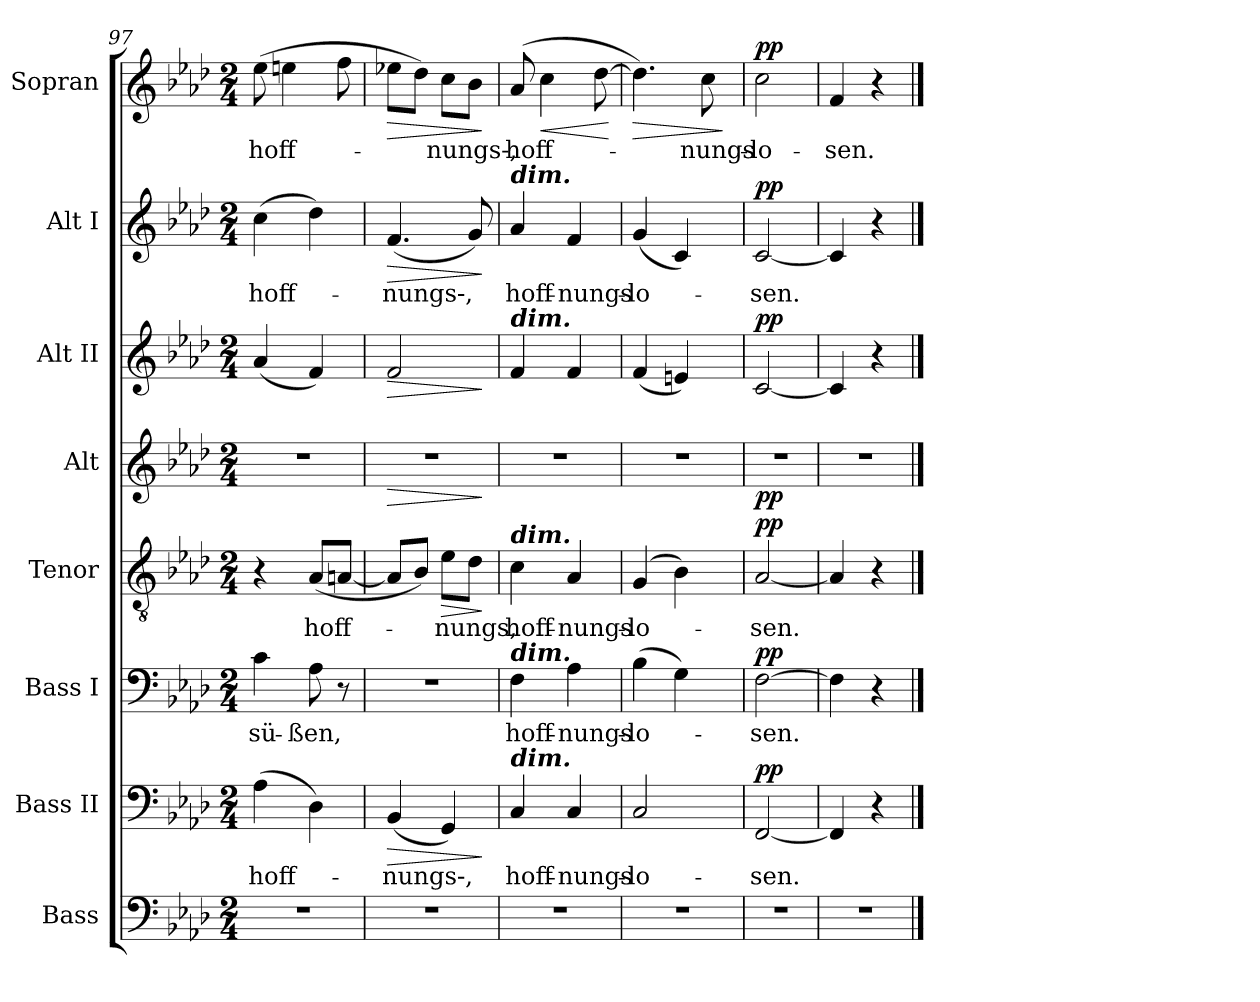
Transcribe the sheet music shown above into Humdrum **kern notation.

**kern	**kern	**text	**dynam	**kern	**text	**dynam	**kern	**text	**dynam	**kern	**dynam	**kern	**dynam	**kern	**text	**dynam	**kern	**text	**dynam
*part8	*part7	*part7	*part7	*part6	*part6	*part6	*part5	*part5	*part5	*part4	*part4	*part3	*part3	*part2	*part2	*part2	*part1	*part1	*part1
*staff8	*staff7	*staff7	*staff7	*staff6	*staff6	*staff6	*staff5	*staff5	*staff5	*staff4	*staff4	*staff3	*staff3	*staff2	*staff2	*staff2	*staff1	*staff1	*staff1
*I"Bass	*I"Bass II	*	*	*I"Bass I	*	*	*I"Tenor	*	*	*I"Alt	*	*I"Alt II	*	*I"Alt I	*	*	*I"Sopran	*	*
*clefF4	*clefF4	*	*	*clefF4	*	*	*clefGv2	*	*	*clefG2	*	*clefG2	*	*clefG2	*	*	*clefG2	*	*
*k[b-e-a-d-]	*k[b-e-a-d-]	*	*	*k[b-e-a-d-]	*	*	*k[b-e-a-d-]	*	*	*k[b-e-a-d-]	*	*k[b-e-a-d-]	*	*k[b-e-a-d-]	*	*	*k[b-e-a-d-]	*	*
*M2/4	*M2/4	*	*	*M2/4	*	*	*M2/4	*	*	*M2/4	*	*M2/4	*	*M2/4	*	*	*M2/4	*	*
=97	=97	=97	=97	=97	=97	=97	=97	=97	=97	=97	=97	=97	=97	=97	=97	=97	=97	=97	=97
2r	(4A-\	hoff-	.	4c\	sü-	.	4r	.	.	2r	.	(4a-/	.	(4cc\	hoff-	.	(8ee-\	hoff-	.
.	.	.	.	.	.	.	.	.	.	.	.	.	.	.	.	.	4een\	.	.
.	4D-\)	.	.	8A-\	-ßen,	.	(8A-/L	hoff-	.	.	.	4f/)	.	4dd-\)	.	.	.	.	.
.	.	.	.	8r	.	.	[8An/J	.	.	.	.	.	.	.	.	.	8ff\	.	.
=98	=98	=98	=98	=98	=98	=98	=98	=98	=98	=98	=98	=98	=98	=98	=98	=98	=98	=98	=98
!	!	!	!LO:HP:b	!	!	!	!	!	!	!	!LO:HP:b	!	!LO:HP:b	!	!	!LO:HP:b	!	!	!LO:HP:b
2r	(4BB-/	-nungs-,	>	2r	.	.	8A/L]	.	.	2r	>	2f/	>	(4.f/	-nungs-,	>	8ee-X\L	.	>
.	.	.	.	.	.	.	8B-/J)	.	.	.	.	.	.	.	.	.	8dd-\J)	.	.
!	!	!	!	!	!	!	!	!	!LO:HP:b	!	!	!	!	!	!	!	!	!	!
.	4GG/)	.	.	.	.	.	8e-\L	-nungs,	>	.	.	.	.	.	.	.	8cc\L	-nungs-,	.
.	.	.	.	.	.	.	8d-\J	.	.	.	.	.	.	8g/)	.	.	8b-\J	.	.
.	.	.	]	.	.	.	.	.	]	.	]	.	]	.	.	]	.	.	]
=99	=99	=99	=99	=99	=99	=99	=99	=99	=99	=99	=99	=99	=99	=99	=99	=99	=99	=99	=99
!	!	!	!	!	!	!	!	!	!	!	!	!	!	!LO:TX:a:Bi:t=dim.	!	!	!	!	!
!	!	!	!	!	!	!	!	!	!	!	!	!LO:TX:a:Bi:t=dim.	!	!	!	!	!	!	!
!	!	!	!	!	!	!	!LO:TX:a:Bi:t=dim.	!	!	!	!	!	!	!	!	!	!	!	!
!	!	!	!	!LO:TX:a:Bi:t=dim.	!	!	!	!	!	!	!	!	!	!	!	!	!	!	!
!	!LO:TX:a:Bi:t=dim.	!	!	!	!	!	!	!	!	!	!	!	!	!	!	!	!	!	!
2r	4C/	hoff-	.	4F\	hoff-	.	4c\	hoff-	.	2r	.	4f/	.	4a-/	hoff-	.	(8a-/	hoff-	.
!	!	!	!	!	!	!	!	!	!	!	!	!	!	!	!	!	!	!	!LO:HP:b
.	.	.	.	.	.	.	.	.	.	.	.	.	.	.	.	.	4cc\	.	<
.	4C/	-nungs-	.	4A-\	-nungs-	.	4A-/	-nungs-	.	.	.	4f/	.	4f/	-nungs-	.	.	.	.
.	.	.	.	.	.	.	.	.	.	.	.	.	.	.	.	.	[8dd-\	.	.
.	.	.	.	.	.	.	.	.	.	.	.	.	.	.	.	.	.	.	[
=100	=100	=100	=100	=100	=100	=100	=100	=100	=100	=100	=100	=100	=100	=100	=100	=100	=100	=100	=100
!	!	!	!	!	!	!	!	!	!	!	!	!	!	!	!	!	!	!	!LO:HP:b
2r	2C/	-lo-	.	(4B-\	-lo-	.	(4G/	-lo-	.	2r	.	(4f/	.	(4g/	-lo-	.	4.dd-\])	.	>
.	.	.	.	4G\)	.	.	4B-\)	.	.	.	.	4en/)	.	4c/)	.	.	.	.	.
.	.	.	.	.	.	.	.	.	.	.	.	.	.	.	.	.	8cc\	-nungs-	.
.	.	.	.	.	.	.	.	.	.	.	.	.	.	.	.	.	.	.	]
=101	=101	=101	=101	=101	=101	=101	=101	=101	=101	=101	=101	=101	=101	=101	=101	=101	=101	=101	=101
!	!	!	!LO:DY:a	!	!	!LO:DY:a	!	!	!LO:DY:a	!	!LO:DY:b	!	!LO:DY:a	!	!	!LO:DY:a	!	!	!LO:DY:a
2r	[2FF/	-sen.	pp	[2F\	-sen.	pp	[2A-/	-sen.	pp	2r	pp	[2c/	pp	[2c/	-sen.	pp	2cc\	-lo-	pp
=102	=102	=102	=102	=102	=102	=102	=102	=102	=102	=102	=102	=102	=102	=102	=102	=102	=102	=102	=102
2r	4FF/]	.	.	4F\]	.	.	4A-/]	.	.	2r	.	4c/]	.	4c/]	.	.	4f/	-sen.	.
.	4r	.	.	4r	.	.	4r	.	.	.	.	4r	.	4r	.	.	4r	.	.
==	==	==	==	==	==	==	==	==	==	==	==	==	==	==	==	==	==	==	==
*-	*-	*-	*-	*-	*-	*-	*-	*-	*-	*-	*-	*-	*-	*-	*-	*-	*-	*-	*-
